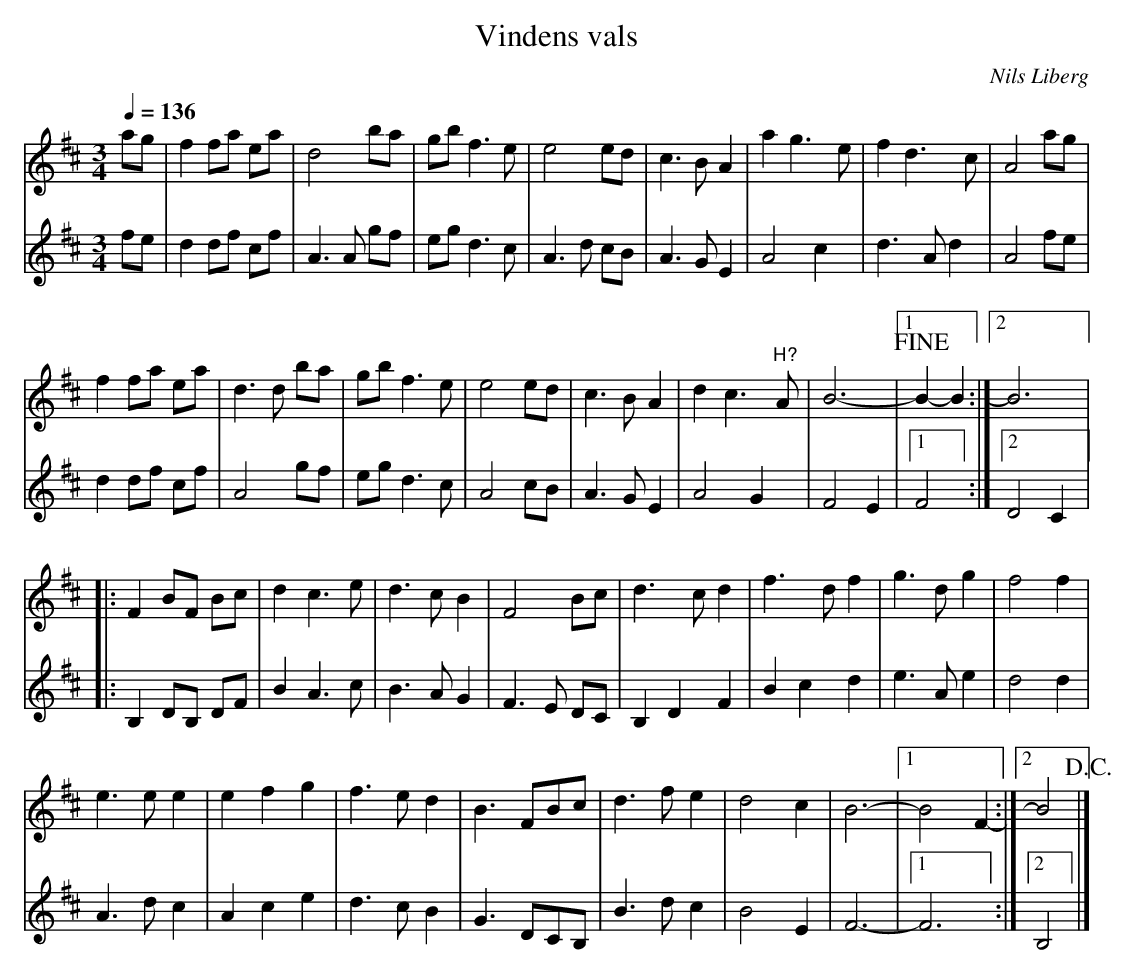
X:1
T:Vindens vals
C:Nils Liberg
Q:1/4=136
M:3/4
L:1/8
K:Bm
V:1
ag | f2 fa ea | d4 ba | gb f3e | e4 ed | c2>B2 A2 | a2 g2> e2 | f2 d3 c | A4 ag |
f2 fa ea | d3 d ba | gb f3e | e4 ed | c2>B2 A2 | d2 c2> "H?"A2 | B6- |1 !fine! B2-B2 :|2 B6 |:
F2 BF Bc | d2 c3 e | d2>c2 B2 | F4 Bc | d2>c2 d2 | f2>d2 f2 | g2> d2 g2 | f4 f2 |
e2>e2 e2 | e2 f2 g2 | f2> e2 d2 | B3 FBc | d3 fe2 | d4 c2 | B6- |1 B4 F2- :|2 B4 !D.C.!|]
V:2
fe | d2 df cf | A3A gf | eg d3 c | A3 d cB | A3G E2 | A4 c2 | d2> A2 d2 | A4 fe |
d2 df cf | A4 gf | eg d3 c | A4 cB | A3G E2 | A4 G2 | F4 E2 |1 F4 :|2 D4 C2 |:
B,2 DB, DF | B2 A3 c | B2> A2 G2 | F3 E DC | B,2 D2 F2 | B2 c2 d2 | e2> A2 e2 | d4 d2 |
A3 d c2 | A2 c2 e2 | d2>c2 B2 | G3 DCB, | B3 d c2 | B4 E2 | F6- |1 F6 :|2 B,4 |]
